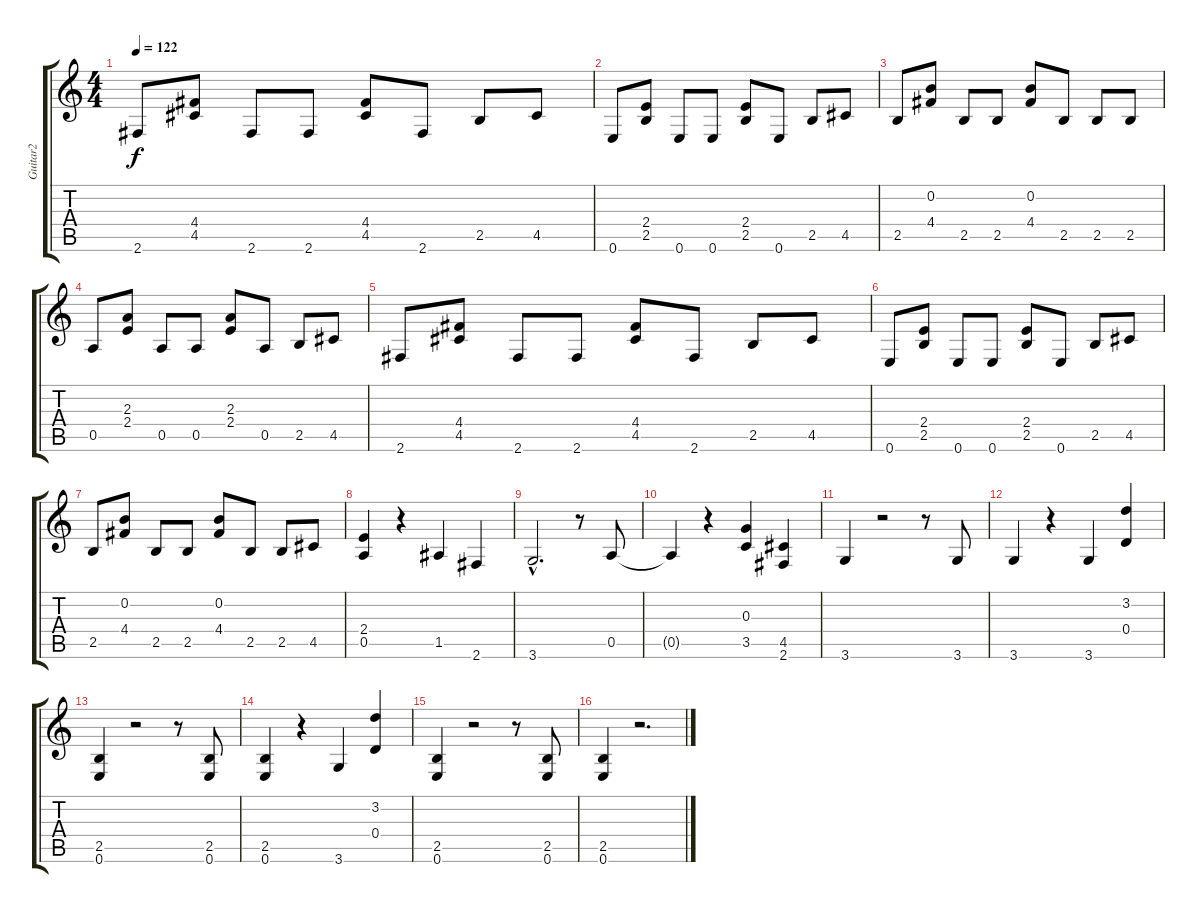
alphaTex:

\track ("Guitar2" "Guitar2") {instrument distortionguitar}
\staff {score tabs}
\tuning (E4 B3 G3 D3 A2 E2) {hide}
\ts (4 4)
\tempo 122
\clef g2
\ks c
2.6.8{dy f} (4.4 4.5).8 2.6.8 2.6.8 (4.4 4.5).8 2.6.8 2.5.8 4.5.8 |
0.6.8 (2.4 2.5).8 0.6.8 0.6.8 (2.4 2.5).8 0.6.8 2.5.8 4.5.8 |
2.5.8 (0.2 4.4).8 2.5.8 2.5.8 (0.2 4.4).8 2.5.8 2.5.8 2.5.8 |
0.5.8 (2.3 2.4).8 0.5.8 0.5.8 (2.3 2.4).8 0.5.8 2.5.8 4.5.8 |
2.6.8 (4.4 4.5).8 2.6.8 2.6.8 (4.4 4.5).8 2.6.8 2.5.8 4.5.8 |
0.6.8 (2.4 2.5).8 0.6.8 0.6.8 (2.4 2.5).8 0.6.8 2.5.8 4.5.8 |
2.5.8 (0.2 4.4).8 2.5.8 2.5.8 (0.2 4.4).8 2.5.8 2.5.8 4.5.8 |
(2.4 0.5).4 r.4 1.5.4 2.6.4 |
3.6{hac}.2{d} r.8 0.5.8 |
0.5{t}.4 r.4 (0.3 3.5).4 (4.5 2.6).4 |
3.6.4 r.2 r.8 3.6.8 |
3.6.4 r.4 3.6.4 (3.2 0.4).4 |
(2.5 0.6).4 r.2 r.8 (2.5 0.6).8 |
(2.5 0.6).4 r.4 3.6.4 (3.2 0.4).4 |
(2.5 0.6).4 r.2 r.8 (2.5 0.6).8 |
(2.5 0.6).4 r.2{d}
